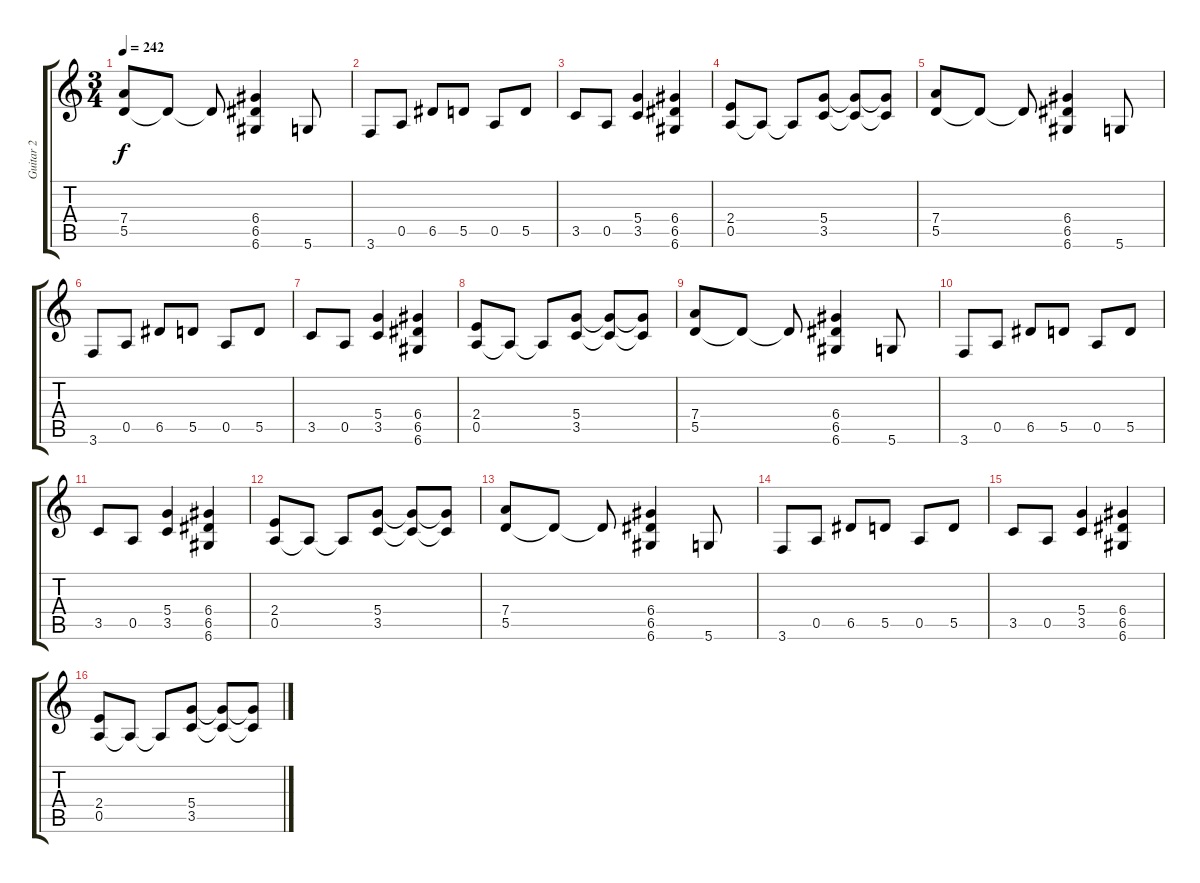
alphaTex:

\track ("Guitar 2" "Guitar 2") {instrument distortionguitar}
\staff {score tabs}
\tuning (E4 B3 G3 D3 A2 D2) {hide}
\ts (3 4)
\tempo 242
\clef g2
\ks c
(7.4 5.5).8{dy f} 5.5{t}.8 5.5{t}.8 (6.4 6.5 6.6).4 5.6.8 |
3.6.8 0.5.8 6.5.8 5.5.8 0.5.8 5.5.8 |
3.5.8 0.5.8 (5.4 3.5).4 (6.4 6.5 6.6).4 |
(2.4 0.5).8 0.5{t}.8 0.5{t}.8 (5.4 3.5).8 (5.4{t} 3.5{t}).8 (5.4{t} 3.5{t}).8 |
(7.4 5.5).8 5.5{t}.8 5.5{t}.8 (6.4 6.5 6.6).4 5.6.8 |
3.6.8 0.5.8 6.5.8 5.5.8 0.5.8 5.5.8 |
3.5.8 0.5.8 (5.4 3.5).4 (6.4 6.5 6.6).4 |
(2.4 0.5).8 0.5{t}.8 0.5{t}.8 (5.4 3.5).8 (5.4{t} 3.5{t}).8 (5.4{t} 3.5{t}).8 |
(7.4 5.5).8 5.5{t}.8 5.5{t}.8 (6.4 6.5 6.6).4 5.6.8 |
3.6.8 0.5.8 6.5.8 5.5.8 0.5.8 5.5.8 |
3.5.8 0.5.8 (5.4 3.5).4 (6.4 6.5 6.6).4 |
(2.4 0.5).8 0.5{t}.8 0.5{t}.8 (5.4 3.5).8 (5.4{t} 3.5{t}).8 (5.4{t} 3.5{t}).8 |
(7.4 5.5).8 5.5{t}.8 5.5{t}.8 (6.4 6.5 6.6).4 5.6.8 |
3.6.8 0.5.8 6.5.8 5.5.8 0.5.8 5.5.8 |
3.5.8 0.5.8 (5.4 3.5).4 (6.4 6.5 6.6).4 |
(2.4 0.5).8 0.5{t}.8 0.5{t}.8 (5.4 3.5).8 (5.4{t} 3.5{t}).8 (5.4{t} 3.5{t}).8
